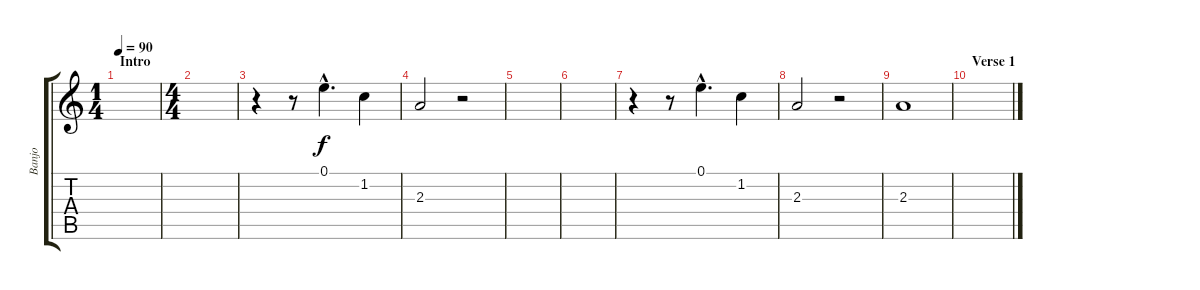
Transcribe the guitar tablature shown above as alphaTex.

\track ("Banjo" "Banjo") {instrument banjo}
\staff {score tabs}
\tuning (E4 B3 G3 D3 A2 E2) {hide}
\displaytranspose 12
\ts (1 4)
\section ("" "Intro")
\tempo 90
\clef g2
\ks c
|
\ts (4 4)
|
r.4 r.8 0.1{hac}.4{d} 1.2.4 |
2.3.2 r.2 |
|
|
r.4 r.8 0.1{hac}.4{d} 1.2.4 |
2.3.2 r.2 |
2.3.1 |
\section ("" "Verse 1")
